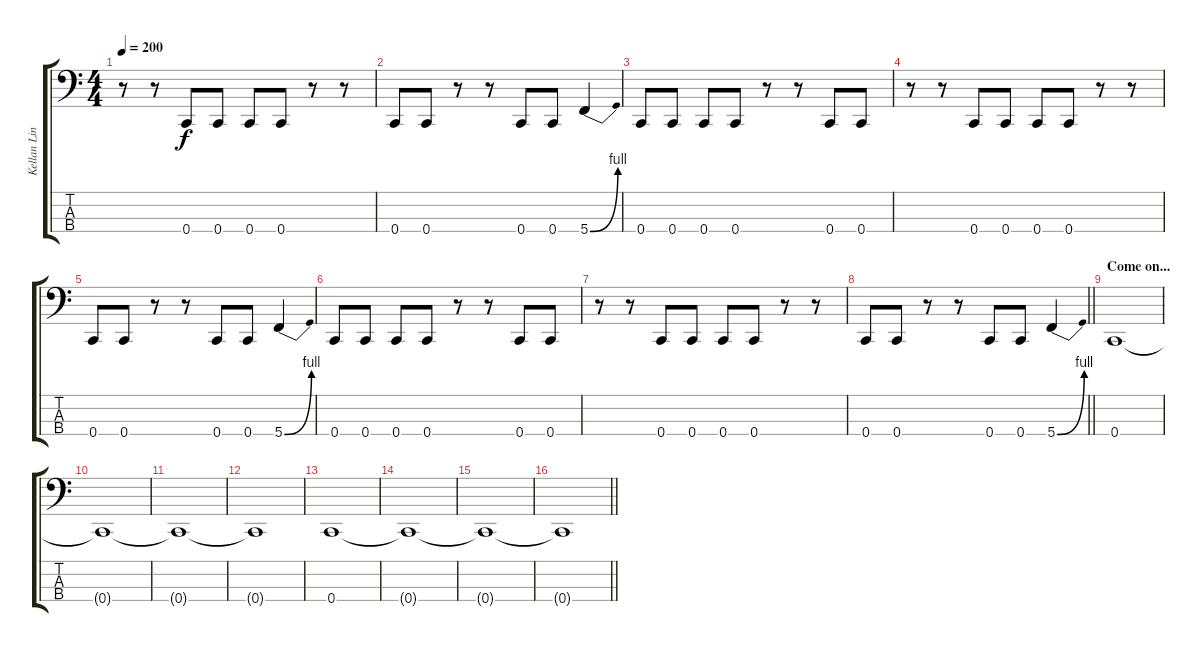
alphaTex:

\track ("Kellan Lindsay" "Kellan Lin") {instrument electricbasspick}
\staff {score tabs}
\tuning (F2 C2 G1 C1) {hide}
\ts (4 4)
\tempo 200
\clef f4
\ks c
r.8{dy f} r.8 0.4.8 0.4.8 0.4.8 0.4.8 r.8 r.8 |
0.4.8 0.4.8 r.8 r.8 0.4.8 0.4.8 5.4{be (bend 0 0 60 4)}.4 |
0.4.8 0.4.8 0.4.8 0.4.8 r.8 r.8 0.4.8 0.4.8 |
r.8 r.8 0.4.8 0.4.8 0.4.8 0.4.8 r.8 r.8 |
0.4.8 0.4.8 r.8 r.8 0.4.8 0.4.8 5.4{be (bend 0 0 60 4)}.4 |
0.4.8 0.4.8 0.4.8 0.4.8 r.8 r.8 0.4.8 0.4.8 |
r.8 r.8 0.4.8 0.4.8 0.4.8 0.4.8 r.8 r.8 |
\barLineRight lightlight
0.4.8 0.4.8 r.8 r.8 0.4.8 0.4.8 5.4{be (bend 0 0 60 4)}.4 |
\section ("" "Come on...")
0.4.1 |
0.4{t}.1 |
0.4{t}.1 |
0.4{t}.1 |
0.4.1 |
0.4{t}.1 |
0.4{t}.1 |
\barLineRight lightlight
0.4{t}.1
